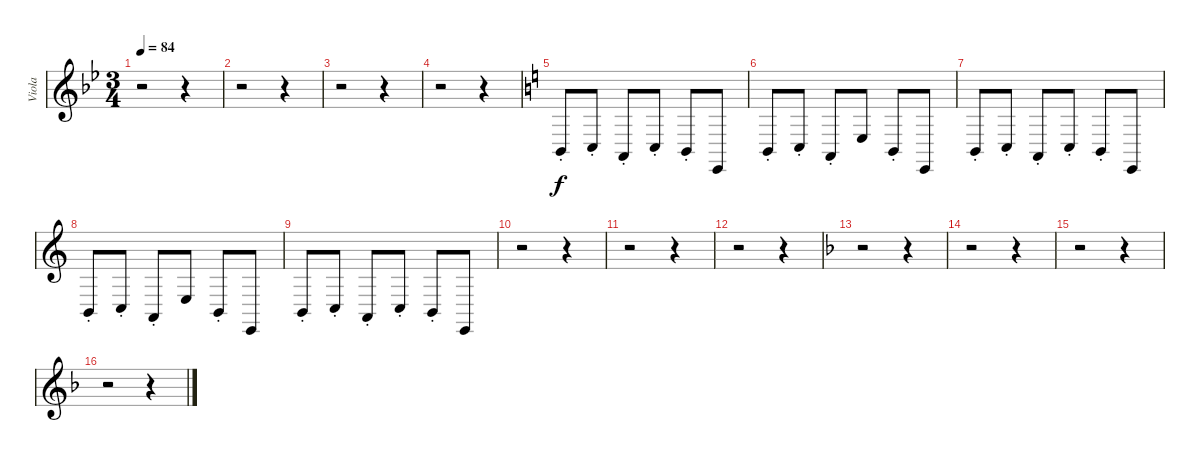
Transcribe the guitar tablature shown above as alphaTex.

\track ("Viola" "Viola") {instrument stringensemble1}
\staff {score}
\tuning (E4 B3 G3 D3 A2 E2) {hide}
\ts (3 4)
\tempo 84
\clef g2
\ks gminor
r.2{dy f} r.4 |
r.2 r.4 |
r.2 r.4 |
r.2 r.4 |
\ks aminor
2.5{st}.8{volume 5} 3.5{st}.8 0.5{st}.8 3.5{st}.8 2.5{st}.8 0.6.8 |
2.5{st}.8 3.5{st}.8 0.5{st}.8 2.4.8 2.5{st}.8 0.6.8 |
2.5{st}.8 3.5{st}.8 0.5{st}.8 3.5{st}.8 2.5{st}.8 0.6.8 |
2.5{st}.8 3.5{st}.8 0.5{st}.8 2.4.8 2.5{st}.8 0.6.8 |
2.5{st}.8 3.5{st}.8 0.5{st}.8 3.5{st}.8 2.5{st}.8 0.6.8 |
r.2{volume 9} r.4 |
r.2 r.4 |
r.2 r.4 |
\ks dminor
r.2 r.4 |
r.2 r.4 |
r.2 r.4 |
r.2 r.4
